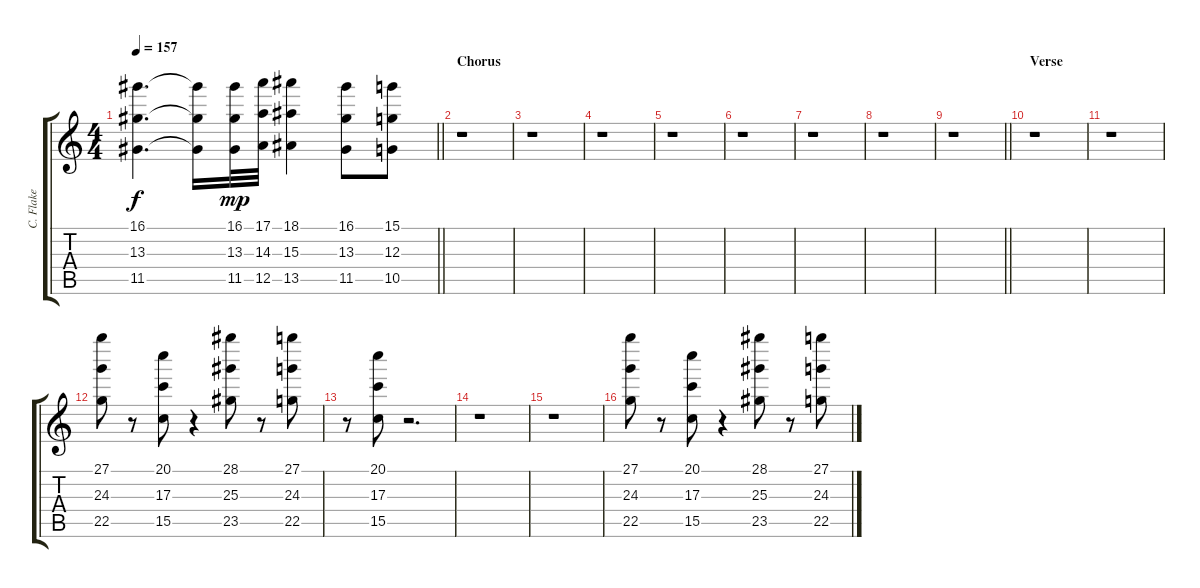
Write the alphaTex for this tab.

\track ("C. Flake" "C. Flake") {instrument acousticguitarsteel}
\staff {score tabs}
\tuning (E4 B3 G3 D3 A2 E2) {hide}
\ts (4 4)
\tempo 157
\clef g2
\barLineRight lightlight
\ks c
(16.1{t} 13.3{t} 11.5{t}).4{d dy f} (16.1{t} 13.3{t} 11.5{t}).16 (16.1 13.3 11.5).32{dy mp} (17.1 14.3 12.5).32 (18.1 15.3 13.5).4 (16.1 13.3 11.5).8 (15.1 12.3 10.5).8 |
\section ("" "Chorus")
r.1 |
r.1 |
r.1 |
r.1 |
r.1 |
r.1 |
r.1 |
\barLineRight lightlight
r.1 |
\section ("" "Verse")
r.1 |
r.1 |
(27.1 24.3 22.5).8 r.8 (20.1 17.3 15.5).8 r.4 (28.1 25.3 23.5).8 r.8 (27.1 24.3 22.5).8 |
r.8 (20.1 17.3 15.5).8 r.2{d} |
r.1 |
r.1 |
(27.1 24.3 22.5).8 r.8 (20.1 17.3 15.5).8 r.4 (28.1 25.3 23.5).8 r.8 (27.1 24.3 22.5).8
